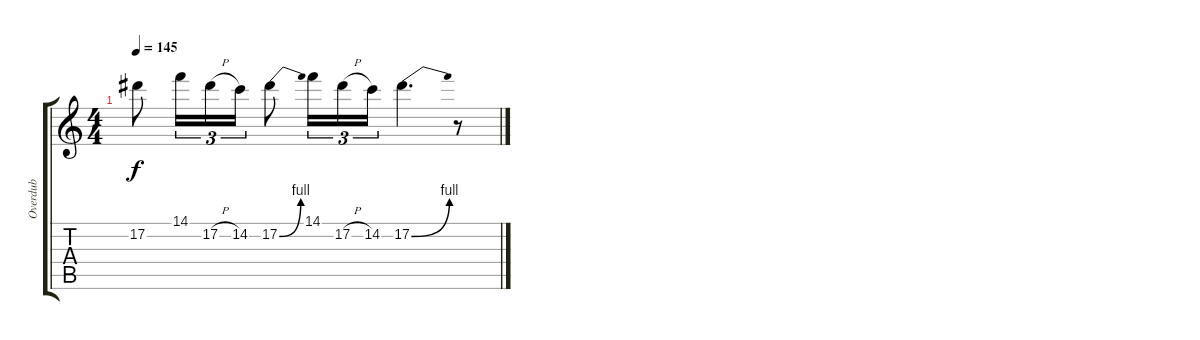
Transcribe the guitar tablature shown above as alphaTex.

\track ("Overdub" "Overdub") {instrument fretlessbass}
\staff {score tabs}
\tuning (Eb4 Bb3 Gb3 Db3 Ab2 Eb2) {hide}
\ts (4 4)
\tempo 145
\clef g2
\ks c
17.2{t}.8{dy f volume 0} 14.1.16{tu (3 2)} 17.2{h}.16{tu (3 2)} 14.2.16{tu (3 2)} 17.2{be (bend 0 0 60 4)}.8 14.1.16{tu (3 2)} 17.2{h}.16{tu (3 2)} 14.2.16{tu (3 2)} 17.2{be (bend 0 0 60 4)}.4{d} r.8
